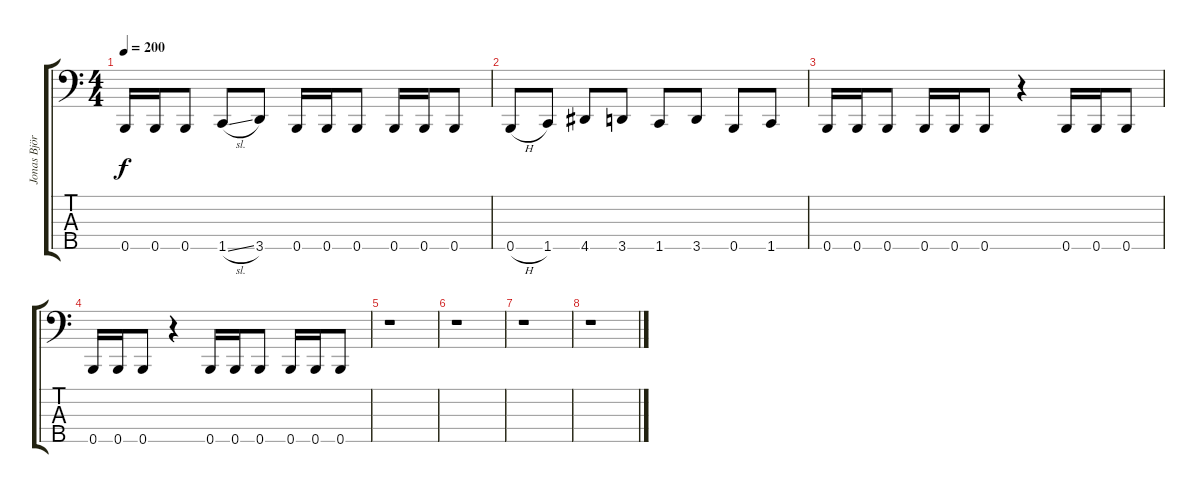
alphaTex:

\track ("Jonas Björler" "Jonas Björ") {instrument electricbassfinger}
\staff {score tabs}
\tuning (G2 D2 A1 E1 B0) {hide}
\ts (4 4)
\tempo 200
\clef f4
\ks c
0.5.16{dy f} 0.5.16 0.5.8 1.5{sl}.8 3.5.8 0.5.16 0.5.16 0.5.8 0.5.16 0.5.16 0.5.8 |
0.5{h}.8 1.5.8 4.5.8 3.5.8 1.5.8 3.5.8 0.5.8 1.5.8 |
0.5.16 0.5.16 0.5.8 0.5.16 0.5.16 0.5.8 r.4 0.5.16 0.5.16 0.5.8 |
0.5.16 0.5.16 0.5.8 r.4 0.5.16 0.5.16 0.5.8 0.5.16 0.5.16 0.5.8 |
r.1 |
r.1 |
r.1 |
r.1
